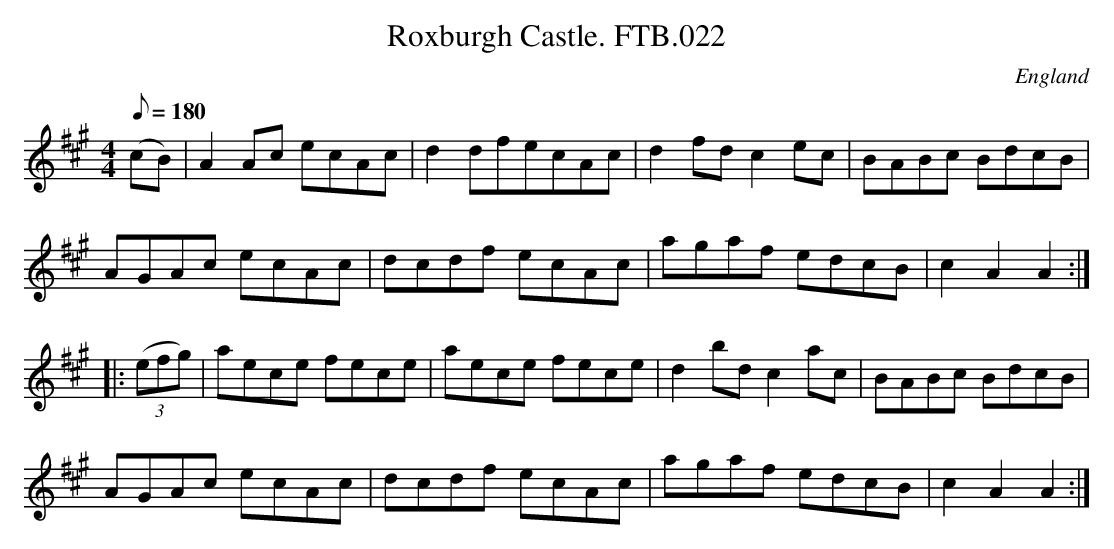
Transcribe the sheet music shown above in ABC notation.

X:1
T:Roxburgh Castle. FTB.022
M:4/4
Q:180
O:England
K:A major
(cB)|A2Ac ecAc|d2dfecAc|d2fd c2ec|BABc BdcB|
AGAc ecAc|dcdf ecAc|agaf edcB|c2A2A2:|
|:((3efg)|aece fece|aece fece|d2bdc2ac|BABc BdcB|
AGAc ecAc|dcdf ecAc|agaf edcB|c2A2A2:|
